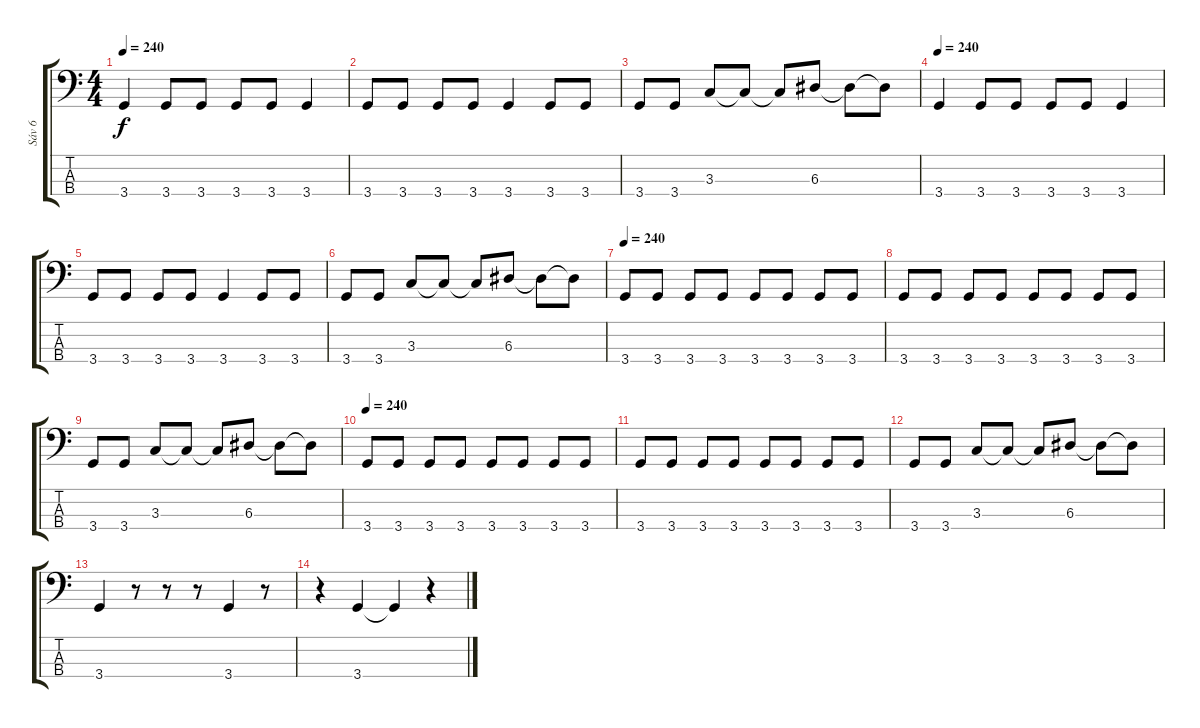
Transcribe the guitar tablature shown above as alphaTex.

\track ("Sáv 6" "Sáv 6") {instrument electricbasspick}
\staff {score tabs}
\tuning (G2 D2 A1 E1) {hide}
\ts (4 4)
\tempo 240
\clef f4
\ks c
3.4.4{dy f} 3.4.8 3.4.8 3.4.8 3.4.8 3.4.4 |
3.4.8 3.4.8 3.4.8 3.4.8 3.4.4 3.4.8 3.4.8 |
3.4.8 3.4.8 3.3.8 3.3{t}.8 3.3{t}.8 6.3.8 6.3{t}.8 6.3{t}.8 |
\tempo 240
3.4.4 3.4.8 3.4.8 3.4.8 3.4.8 3.4.4 |
3.4.8 3.4.8 3.4.8 3.4.8 3.4.4 3.4.8 3.4.8 |
3.4.8 3.4.8 3.3.8 3.3{t}.8 3.3{t}.8 6.3.8 6.3{t}.8 6.3{t}.8 |
\tempo 240
3.4.8 3.4.8 3.4.8 3.4.8 3.4.8 3.4.8 3.4.8 3.4.8 |
3.4.8 3.4.8 3.4.8 3.4.8 3.4.8 3.4.8 3.4.8 3.4.8 |
3.4.8 3.4.8 3.3.8 3.3{t}.8 3.3{t}.8 6.3.8 6.3{t}.8 6.3{t}.8 |
\tempo 240
3.4.8 3.4.8 3.4.8 3.4.8 3.4.8 3.4.8 3.4.8 3.4.8 |
3.4.8 3.4.8 3.4.8 3.4.8 3.4.8 3.4.8 3.4.8 3.4.8 |
3.4.8 3.4.8 3.3.8 3.3{t}.8 3.3{t}.8 6.3.8 6.3{t}.8 6.3{t}.8 |
3.4.4 r.8 r.8 r.8 3.4.4 r.8 |
r.4 3.4.4 3.4{t}.4 r.4
